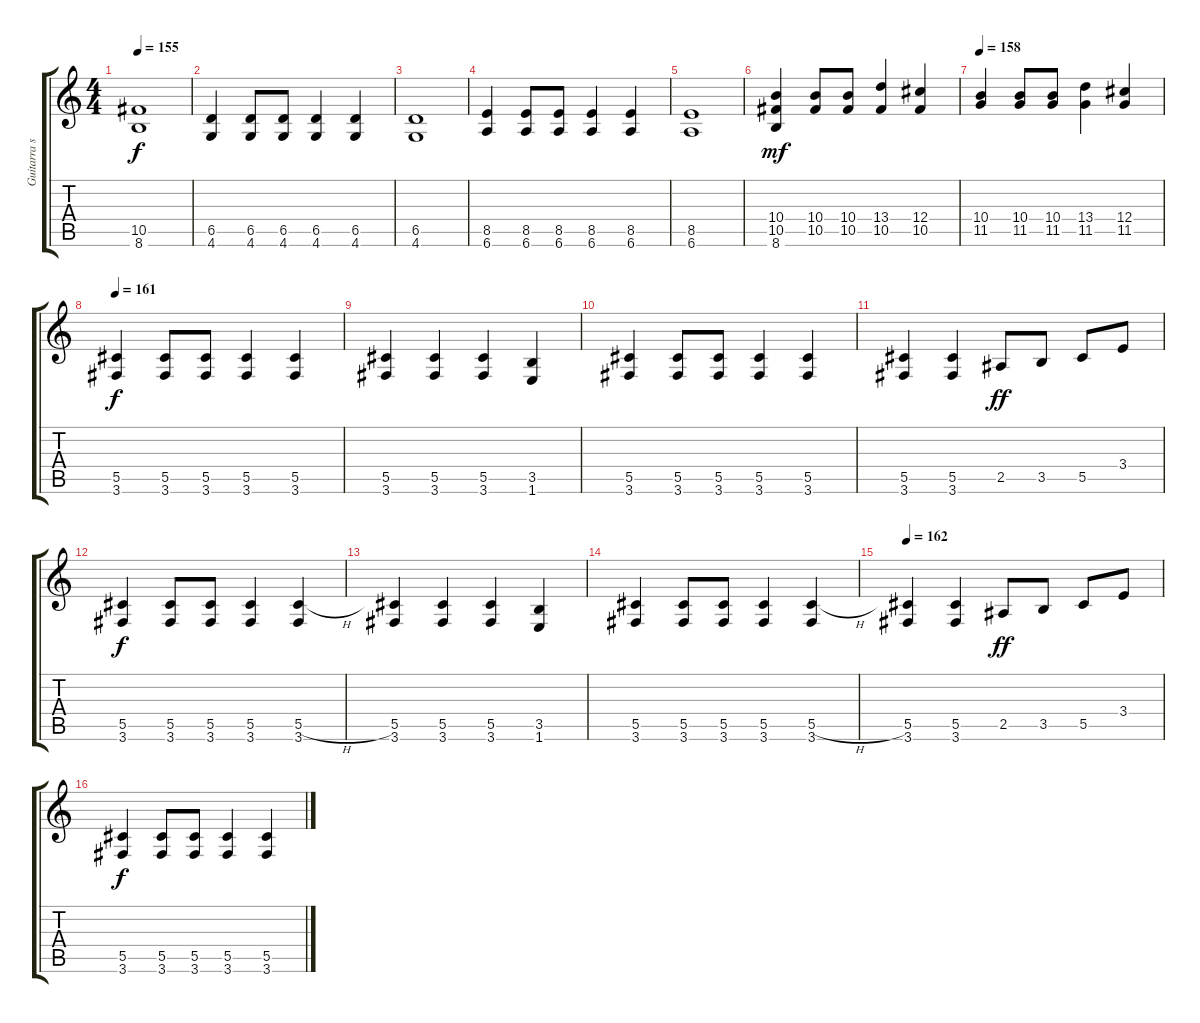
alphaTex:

\track ("Guitarra solo" "Guitarra s") {instrument distortionguitar}
\staff {score tabs}
\tuning (Eb4 Bb3 Gb3 Db3 Ab2 Eb2) {hide}
\ts (4 4)
\tempo 155
\clef g2
\ks c
(10.5 8.6).1{dy f} |
(6.5 4.6).4 (6.5 4.6).8 (6.5 4.6).8 (6.5 4.6).4 (6.5 4.6).4 |
(6.5 4.6).1 |
(8.5 6.6).4 (8.5 6.6).8 (8.5 6.6).8 (8.5 6.6).4 (8.5 6.6).4 |
(8.5 6.6).1 |
(10.4 10.5 8.6).4{dy mf} (10.4 10.5).8 (10.4 10.5).8 (13.4 10.5).4 (12.4 10.5).4 |
\tempo 158
(10.4 11.5).4 (10.4 11.5).8 (10.4 11.5).8 (13.4 11.5).4 (12.4 11.5).4 |
\tempo 161
(5.5 3.6).4{dy f volume 11 balance 2} (5.5 3.6).8 (5.5 3.6).8 (5.5 3.6).4 (5.5 3.6).4 |
(5.5 3.6).4 (5.5 3.6).4 (5.5 3.6).4 (3.5 1.6).4 |
(5.5 3.6).4 (5.5 3.6).8 (5.5 3.6).8 (5.5 3.6).4 (5.5 3.6).4 |
(5.5 3.6).4 (5.5 3.6).4 2.5.8{dy ff} 3.5.8 5.5.8 3.4.8 |
(5.5 3.6).4{dy f} (5.5 3.6).8 (5.5 3.6).8 (5.5 3.6).4 (5.5{h} 3.6).4 |
(5.5 3.6).4 (5.5 3.6).4 (5.5 3.6).4 (3.5 1.6).4 |
(5.5 3.6).4 (5.5 3.6).8 (5.5 3.6).8 (5.5 3.6).4 (5.5{h} 3.6).4 |
\tempo 162
(5.5 3.6).4 (5.5 3.6).4 2.5.8{dy ff} 3.5.8 5.5.8 3.4.8 |
(5.5 3.6).4{dy f} (5.5 3.6).8 (5.5 3.6).8 (5.5 3.6).4 (5.5{h} 3.6).4
